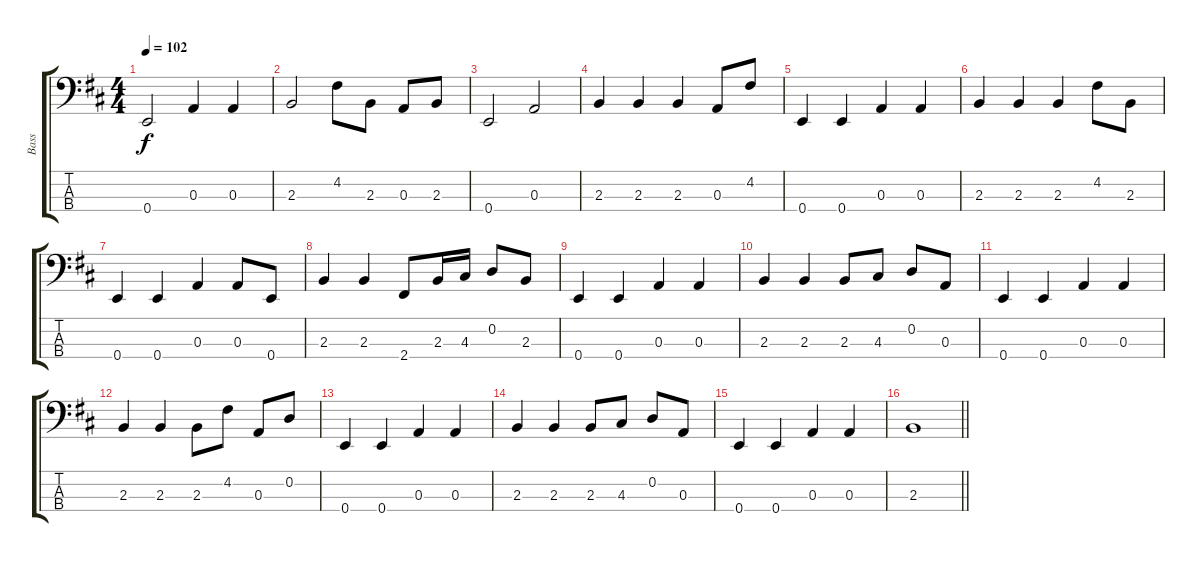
\track ("Bass" "Bass") {instrument electricbasspick}
\staff {score tabs}
\tuning (G2 D2 A1 E1) {hide}
\ts (4 4)
\tempo 102
\clef f4
\ks d
0.4.2{dy f} 0.3.4 0.3.4 |
2.3.2 4.2.8 2.3.8 0.3.8 2.3.8 |
0.4.2 0.3.2 |
2.3.4 2.3.4 2.3.4 0.3.8 4.2.8 |
0.4.4 0.4.4 0.3.4 0.3.4 |
2.3.4 2.3.4 2.3.4 4.2.8 2.3.8 |
0.4.4 0.4.4 0.3.4 0.3.8 0.4.8 |
2.3.4 2.3.4 2.4.8 2.3.16 4.3.16 0.2.8 2.3.8 |
0.4.4 0.4.4 0.3.4 0.3.4 |
2.3.4 2.3.4 2.3.8 4.3.8 0.2.8 0.3.8 |
0.4.4 0.4.4 0.3.4 0.3.4 |
2.3.4 2.3.4 2.3.8 4.2.8 0.3.8 0.2.8 |
0.4.4 0.4.4 0.3.4 0.3.4 |
2.3.4 2.3.4 2.3.8 4.3.8 0.2.8 0.3.8 |
0.4.4 0.4.4 0.3.4 0.3.4 |
\barLineRight lightlight
2.3.1
